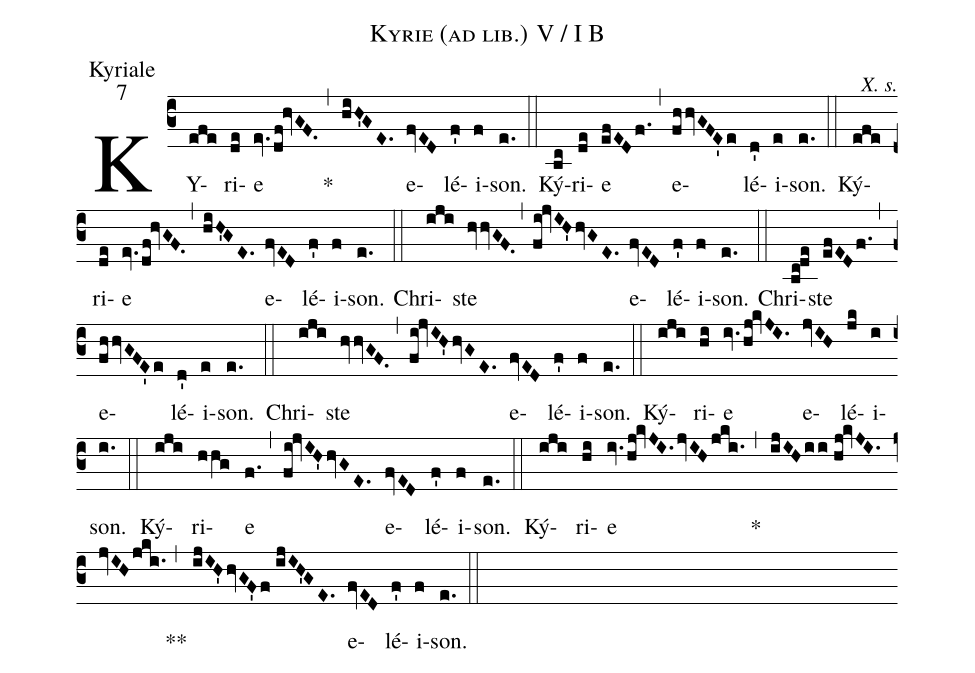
name:Kyrie (ad lib.) V / I B;
office-part:Kyriale;
mode:7;
commentary:X. s.;
%%
(c3) KY(efe)ri(de)e(ev.df!hvGF.) <clear>*(,) (hiH'GE.) e(fvED)lé(f')i(f)son.(e.) (::)
Ký(bc)ri(de)e(efEDf.) (,) e(fhhvGFE'e)lé(d')i(e)son.(e.) (::)
Ký(efe)ri(de)e(ev.df!hvGF.) (,) (hiH'GE.) e(fvED)lé(f')i(f)son.(e.) (::)
Chri(iji)ste(hvvGF.) (,) (fi!jvIH'hvGE.) e(fvED)lé(f')i(f)son.(e.) (::)
Chri(bc!de)ste(efEDf.) (,) e(fhhvGFE'e)lé(d')i(e)son.(e.) (::)
Chri(iji)ste(hvvGF.) (,) (fi!jvIH'hvGE.) e(fvED)lé(f')i(f)son.(e.) (::)
Ký(iji)ri(hi)e(iv.hj!kvJI.) e(jvIH)lé(jk)i(i)son.(i.) (::)
Ký(iji)ri(hhg)e(f.) (,) (fi!jvIH'hvGE.) e(fvED)lé(f')i(f)son.(e.) (::)
Ký(iji)ri(hi)e(iv.hj!kvJI.jvIHjki.) <clear>*(,) (ijIHii//hj!kvJI.jvIHjki.) <clear>**(,) (ijIH'hvGF'f//ijIH'GE.) e(fvED)lé(f')i(f)son.(e.) (::)
